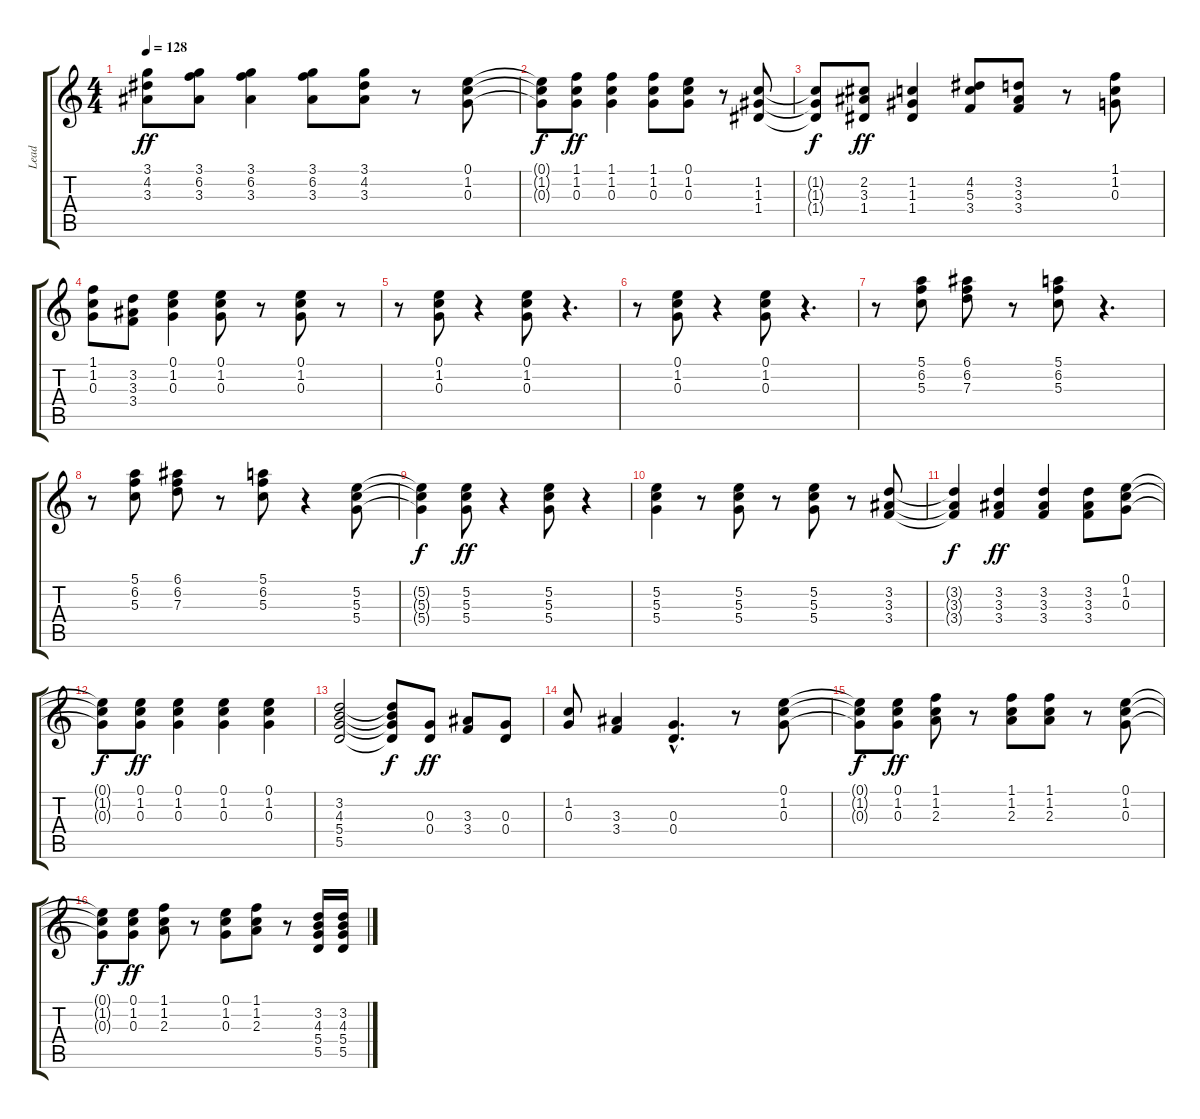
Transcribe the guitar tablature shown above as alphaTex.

\track ("Lead" "Lead") {instrument overdrivenguitar}
\staff {score tabs}
\tuning (E4 B3 G3 D3 A2 E2) {hide}
\ts (4 4)
\tempo 128
\clef g2
\ks c
(3.1 4.2 3.3).8{dy ff} (3.1 6.2 3.3).8 (3.1 6.2 3.3).4 (3.1 6.2 3.3).8 (3.1 4.2 3.3).8 r.8 (0.1 1.2 0.3).8 |
(0.1{t} 1.2{t} 0.3{t}).8{dy f} (1.1 1.2 0.3).8{dy ff} (1.1 1.2 0.3).4 (1.1 1.2 0.3).8 (0.1 1.2 0.3).8 r.8 (1.2 1.3 1.4).8 |
(1.2{t} 1.3{t} 1.4{t}).8{dy f} (2.2 3.3 1.4).8{dy ff} (1.2 1.3 1.4).4 (4.2 5.3 3.4).8 (3.2 3.3 3.4).8 r.8 (1.1 1.2 0.3).8 |
(1.1 1.2 0.3).8 (3.2 3.3 3.4).8 (0.1 1.2 0.3).4 (0.1 1.2 0.3).8 r.8 (0.1 1.2 0.3).8 r.8 |
r.8 (0.1 1.2 0.3).8 r.4 (0.1 1.2 0.3).8 r.4{d} |
r.8 (0.1 1.2 0.3).8 r.4 (0.1 1.2 0.3).8 r.4{d} |
r.8 (5.1 6.2 5.3).8 (6.1 6.2 7.3).8 r.8 (5.1 6.2 5.3).8 r.4{d} |
r.8 (5.1 6.2 5.3).8 (6.1 6.2 7.3).8 r.8 (5.1 6.2 5.3).8 r.4 (5.2 5.3 5.4).8 |
(5.2{t} 5.3{t} 5.4{t}).4{dy f} (5.2 5.3 5.4).8{dy ff} r.4 (5.2 5.3 5.4).8 r.4 |
(5.2 5.3 5.4).4 r.8 (5.2 5.3 5.4).8 r.8 (5.2 5.3 5.4).8 r.8 (3.2 3.3 3.4).8 |
(3.2{t} 3.3{t} 3.4{t}).4{dy f} (3.2 3.3 3.4).4{dy ff} (3.2 3.3 3.4).4 (3.2 3.3 3.4).8 (0.1 1.2 0.3).8 |
(0.1{t} 1.2{t} 0.3{t}).8{dy f} (0.1 1.2 0.3).8{dy ff} (0.1 1.2 0.3).4 (0.1 1.2 0.3).4 (0.1 1.2 0.3).4 |
(3.2 4.3 5.4 5.5).2 (3.2{t} 4.3{t} 5.4{t} 5.5{t}).8{dy f} (0.3 0.4).8{dy ff} (3.3 3.4).8 (0.3 0.4).8 |
(1.2 0.3).8 (3.3 3.4).4 (0.3{hac} 0.4{hac}).4{d} r.8 (0.1 1.2 0.3).8 |
(0.1{t} 1.2{t} 0.3{t}).8{dy f} (0.1 1.2 0.3).8{dy ff} (1.1 1.2 2.3).8 r.8 (1.1 1.2 2.3).8 (1.1 1.2 2.3).8 r.8 (0.1 1.2 0.3).8 |
(0.1{t} 1.2{t} 0.3{t}).8{dy f} (0.1 1.2 0.3).8{dy ff} (1.1 1.2 2.3).8 r.8 (0.1 1.2 0.3).8 (1.1 1.2 2.3).8 r.8 (3.2 4.3 5.4 5.5).16 (3.2 4.3 5.4 5.5).16
